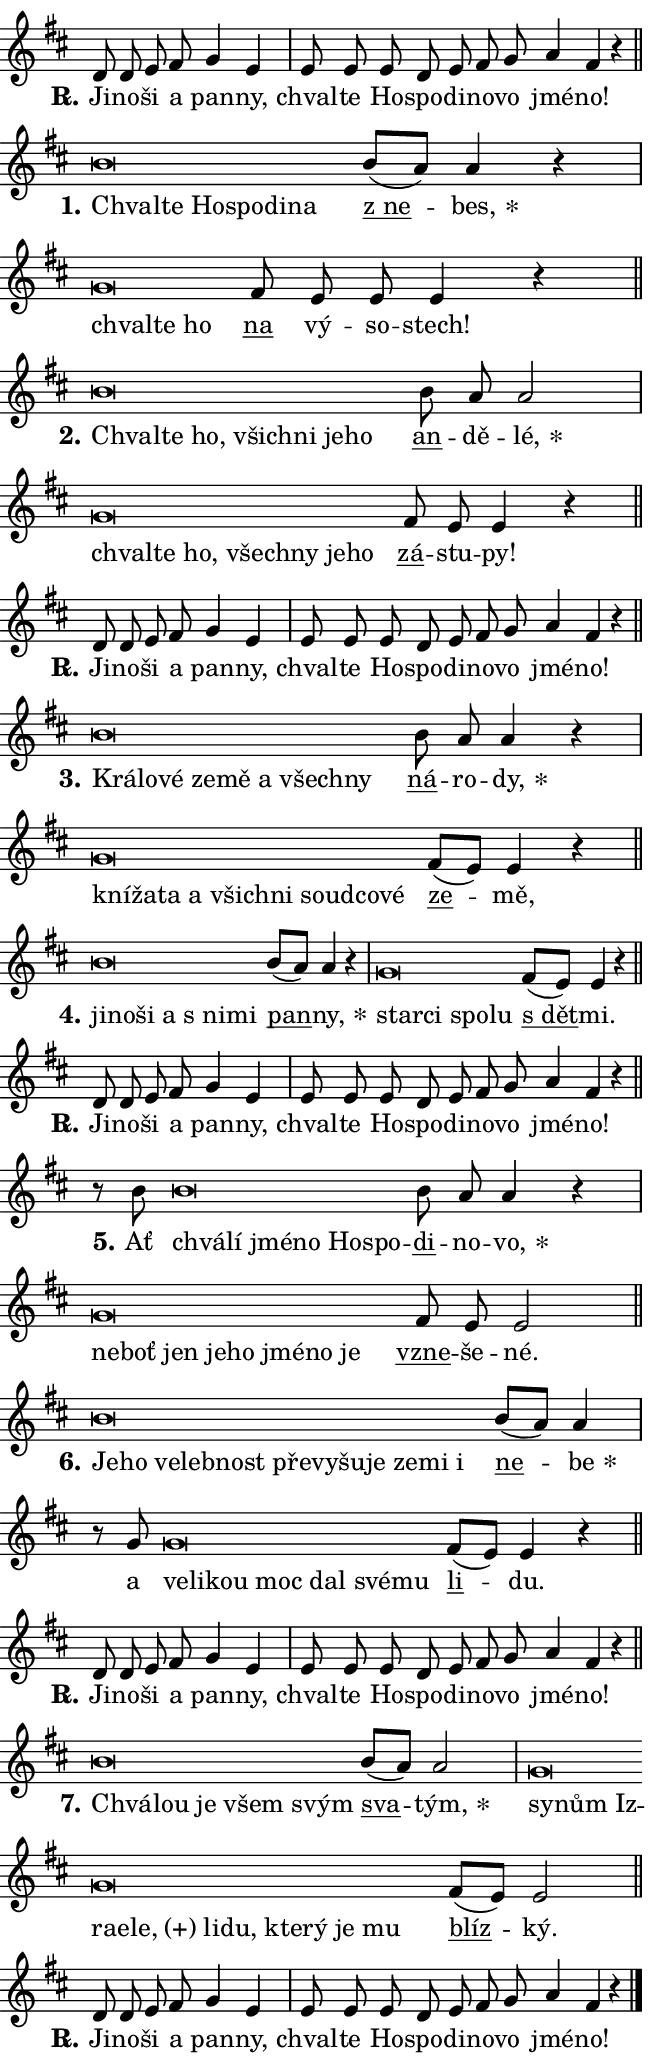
\version "2.24.0"
\header { tagline = "" }
\paper {
  indent = 0\cm
  top-margin = 0\cm
  right-margin = 0.13\cm % to fit lyric hyphens
  bottom-margin = 0\cm
  left-margin = 0\cm
  paper-width = 11\cm
  page-breaking = #ly:one-page-breaking
  system-system-spacing.basic-distance = #11
  score-system-spacing.basic-distance = #11
  ragged-last = ##f
}


%% Author: Thomas Morley
%% https://lists.gnu.org/archive/html/lilypond-user/2020-05/msg00002.html
#(define (line-position grob)
"Returns position of @var[grob} in current system:
   @code{'start}, if at first time-step
   @code{'end}, if at last time-step
   @code{'middle} otherwise
"
  (let* ((col (ly:item-get-column grob))
         (ln (ly:grob-object col 'left-neighbor))
         (rn (ly:grob-object col 'right-neighbor))
         (col-to-check-left (if (ly:grob? ln) ln col))
         (col-to-check-right (if (ly:grob? rn) rn col))
         (break-dir-left
           (and
             (ly:grob-property col-to-check-left 'non-musical #f)
             (ly:item-break-dir col-to-check-left)))
         (break-dir-right
           (and
             (ly:grob-property col-to-check-right 'non-musical #f)
             (ly:item-break-dir col-to-check-right))))
        (cond ((eqv? 1 break-dir-left) 'start)
              ((eqv? -1 break-dir-right) 'end)
              (else 'middle))))

#(define (tranparent-at-line-position vctor)
  (lambda (grob)
  "Relying on @code{line-position} select the relevant enry from @var{vctor}.
Used to determine transparency,"
    (case (line-position grob)
      ((end) (not (vector-ref vctor 0)))
      ((middle) (not (vector-ref vctor 1)))
      ((start) (not (vector-ref vctor 2))))))

noteHeadBreakVisibility =
#(define-music-function (break-visibility)(vector?)
"Makes @code{NoteHead}s transparent relying on @var{break-visibility}"
#{
  \override NoteHead.transparent =
    #(tranparent-at-line-position break-visibility)
#})

#(define delete-ledgers-for-transparent-note-heads
  (lambda (grob)
    "Reads whether a @code{NoteHead} is transparent.
If so this @code{NoteHead} is removed from @code{'note-heads} from
@var{grob}, which is supposed to be @code{LedgerLineSpanner}.
As a result ledgers are not printed for this @code{NoteHead}"
    (let* ((nhds-array (ly:grob-object grob 'note-heads))
           (nhds-list
             (if (ly:grob-array? nhds-array)
                 (ly:grob-array->list nhds-array)
                 '()))
           ;; Relies on the transparent-property being done before
           ;; Staff.LedgerLineSpanner.after-line-breaking is executed.
           ;; This is fragile ...
           (to-keep
             (remove
               (lambda (nhd)
                 (ly:grob-property nhd 'transparent #f))
               nhds-list)))
      ;; TODO find a better method to iterate over grob-arrays, similiar
      ;; to filter/remove etc for lists
      ;; For now rebuilt from scratch
      (set! (ly:grob-object grob 'note-heads)  '())
      (for-each
        (lambda (nhd)
          (ly:pointer-group-interface::add-grob grob 'note-heads nhd))
        to-keep))))

squashNotes = {
  \override NoteHead.X-extent = #'(-0.2 . 0.2)
  \override NoteHead.Y-extent = #'(-0.75 . 0)
  \override NoteHead.stencil =
    #(lambda (grob)
       (let ((pos (ly:grob-property grob 'staff-position)))
         (begin
           (if (< pos -7) (display "ERROR: Lower brevis then expected\n") (display ""))
           (if (<= pos -6) ly:text-interface::print ly:note-head::print))))
}
unSquashNotes = {
  \revert NoteHead.X-extent
  \revert NoteHead.Y-extent
  \revert NoteHead.stencil
}

hideNotes = \noteHeadBreakVisibility #begin-of-line-visible
unHideNotes = \noteHeadBreakVisibility #all-visible

% work-around for resetting accidentals
% https://lilypond.org/doc/v2.23/Documentation/notation/displaying-rhythms#unmetered-music
cadenzaMeasure = {
  \cadenzaOff
  \partial 1024 s1024
  \cadenzaOn
}

#(define-markup-command (accent layout props text) (markup?)
  "Underline accented syllable"
  (interpret-markup layout props
    #{\markup \override #'(offset . 4.3) \underline { #text }#}))

responsum = \markup \concat {
  "R" \hspace #-1.05 \path #0.1 #'((moveto 0 0.07) (lineto 0.9 0.8)) \hspace #0.05 "."
}

spaceSize = #0.6828661417322834 % exact space size for TeX Gyre Schola

\layout {
  \context {
    \Staff
    \remove "Time_signature_engraver"
    \override LedgerLineSpanner.after-line-breaking = #delete-ledgers-for-transparent-note-heads
  }
  \context {
    \Lyrics {
      \override LyricSpace.minimum-distance = \spaceSize
      \override LyricText.font-name = #"TeX Gyre Schola"
      \override LyricText.font-size = 1
      \override StanzaNumber.font-name = #"TeX Gyre Schola Bold"
      \override StanzaNumber.font-size = 1
    }
  }
  \context {
    \Score 
    \override NoteHead.text =
      #(lambda (grob) 
        (let ((pos (ly:grob-property grob 'staff-position)))
          #{\markup {
            \combine
              \halign #-0.55 \raise #(if (= pos -6) 0 0.5) \override #'(thickness . 2) \draw-line #'(3.2 . 0)
              \musicglyph "noteheads.sM1"
          }#}))
  }
}

% magnetic-lyrics.ily
%
%   written by
%     Jean Abou Samra <jean@abou-samra.fr>
%     Werner Lemberg <wl@gnu.org>
%
%   adapted by
%     Jiri Hon <jiri.hon@gmail.com>
%
% Version 2022-Apr-15

% https://www.mail-archive.com/lilypond-user@gnu.org/msg149350.html

#(define (Left_hyphen_pointer_engraver context)
   "Collect syllable-hyphen-syllable occurrences in lyrics and store
them in properties.  This engraver only looks to the left.  For
example, if the lyrics input is @code{foo -- bar}, it does the
following.

@itemize @bullet
@item
Set the @code{text} property of the @code{LyricHyphen} grob between
@q{foo} and @q{bar} to @code{foo}.

@item
Set the @code{left-hyphen} property of the @code{LyricText} grob with
text @q{foo} to the @code{LyricHyphen} grob between @q{foo} and
@q{bar}.
@end itemize

Use this auxiliary engraver in combination with the
@code{lyric-@/text::@/apply-@/magnetic-@/offset!} hook."
   (let ((hyphen #f)
         (text #f))
     (make-engraver
      (acknowledgers
       ((lyric-syllable-interface engraver grob source-engraver)
        (set! text grob)))
      (end-acknowledgers
       ((lyric-hyphen-interface engraver grob source-engraver)
        ;(when (not (grob::has-interface grob 'lyric-space-interface))
          (set! hyphen grob)));)
      ((stop-translation-timestep engraver)
       (when (and text hyphen)
         (ly:grob-set-object! text 'left-hyphen hyphen))
       (set! text #f)
       (set! hyphen #f)))))

#(define (lyric-text::apply-magnetic-offset! grob)
   "If the space between two syllables is less than the value in
property @code{LyricText@/.details@/.squash-threshold}, move the right
syllable to the left so that it gets concatenated with the left
syllable.

Use this function as a hook for
@code{LyricText@/.after-@/line-@/breaking} if the
@code{Left_@/hyphen_@/pointer_@/engraver} is active."
   (let ((hyphen (ly:grob-object grob 'left-hyphen #f)))
     (when hyphen
       (let ((left-text (ly:spanner-bound hyphen LEFT)))
         (when (grob::has-interface left-text 'lyric-syllable-interface)
           (let* ((common (ly:grob-common-refpoint grob left-text X))
                  (this-x-ext (ly:grob-extent grob common X))
                  (left-x-ext
                   (begin
                     ;; Trigger magnetism for left-text.
                     (ly:grob-property left-text 'after-line-breaking)
                     (ly:grob-extent left-text common X)))
                  ;; `delta` is the gap width between two syllables.
                  (delta (- (interval-start this-x-ext)
                            (interval-end left-x-ext)))
                  (details (ly:grob-property grob 'details))
                  (threshold (assoc-get 'squash-threshold details 0.2)))
             (when (< delta threshold)
               (let* (;; We have to manipulate the input text so that
                      ;; ligatures crossing syllable boundaries are not
                      ;; disabled.  For languages based on the Latin
                      ;; script this is essentially a beautification.
                      ;; However, for non-Western scripts it can be a
                      ;; necessity.
                      (lt (ly:grob-property left-text 'text))
                      (rt (ly:grob-property grob 'text))
                      (is-space (grob::has-interface hyphen 'lyric-space-interface))
                      (space (if is-space " " ""))
                      (extra-delta (if is-space spaceSize 0))
                      ;; Append new syllable.
                      (ltrt-space (if (and (string? lt) (string? rt))
                                (string-append lt space rt)
                                (make-concat-markup (list lt space rt))))
                      ;; Right-align `ltrt` to the right side.
                      (ltrt-space-markup (grob-interpret-markup
                               grob
                               (make-translate-markup
                                (cons (interval-length this-x-ext) 0)
                                (make-right-align-markup ltrt-space)))))
                 (begin
                   ;; Don't print `left-text`.
                   (ly:grob-set-property! left-text 'stencil #f)
                   ;; Set text and stencil (which holds all collected
                   ;; syllables so far) and shift it to the left.
                   (ly:grob-set-property! grob 'text ltrt-space)
                   (ly:grob-set-property! grob 'stencil ltrt-space-markup)
                   (ly:grob-translate-axis! grob (- (- delta extra-delta)) X))))))))))


#(define (lyric-hyphen::displace-bounds-first grob)
   ;; Make very sure this callback isn't triggered too early.
   (let ((left (ly:spanner-bound grob LEFT))
         (right (ly:spanner-bound grob RIGHT)))
     (ly:grob-property left 'after-line-breaking)
     (ly:grob-property right 'after-line-breaking)
     (ly:lyric-hyphen::print grob)))

squashThreshold = #0.4

\layout {
  \context {
    \Lyrics
    \consists #Left_hyphen_pointer_engraver
    \override LyricText.after-line-breaking =
      #lyric-text::apply-magnetic-offset!
    \override LyricHyphen.stencil = #lyric-hyphen::displace-bounds-first
    \override LyricText.details.squash-threshold = \squashThreshold
    \override LyricHyphen.minimum-distance = 0
    \override LyricHyphen.minimum-length = \squashThreshold
  }
}

squashText = \override LyricText.details.squash-threshold = 9999
unSquashText = \override LyricText.details.squash-threshold = \squashThreshold

leftText = \override LyricText.self-alignment-X = #LEFT
unLeftText = \revert LyricText.self-alignment-X

starOffset = #(lambda (grob) 
                (let ((x_offset (ly:self-alignment-interface::aligned-on-x-parent grob)))
                  (if (= x_offset 0) 0 (+ x_offset 1.2))))

star = #(define-music-function (syllable)(string?)
"Append star separator at the end of a syllable"
#{
  \once \override LyricText.X-offset = #starOffset
  \lyricmode { \markup {
    #syllable
    \override #'((font-name . "TeX Gyre Schola Bold")) \hspace #0.2 \lower #0.65 \larger "*"
  } }
#})

starAccent = #(define-music-function (syllable)(string?)
"Append star separator at the end of a syllable and make accent"
#{
  \once \override LyricText.X-offset = #starOffset
  \lyricmode { \markup {
    \accent #syllable
    \override #'((font-name . "TeX Gyre Schola Bold")) \hspace #0.2 \lower #0.65 \larger "*"
  } }
#})

breath = #(define-music-function (syllable)(string?)
"Append breathing indicator at the end of a syllable"
#{
  \lyricmode { \markup { #syllable "+" } }
#})

optionalBreath = #(define-music-function (syllable)(string?)
"Append optional breathing indicator at the end of a syllable"
#{
  \lyricmode { \markup { #syllable "(+)" } }
#})


\score {
    <<
        \new Voice = "melody" { \cadenzaOn \key d \major \relative { d'8 d e fis g4 e \cadenzaMeasure \bar "|" e8 e \bar "" e d e \bar "" fis g a4 fis r \cadenzaMeasure \bar "||" \break } }
        \new Lyrics \lyricsto "melody" { \lyricmode { \set stanza = \responsum
Ji -- no -- ši a pan -- ny, chval -- te Ho -- spo -- di -- no -- vo jmé -- no! } }
    >>
    \layout {}
}

\score {
    <<
        \new Voice = "melody" { \cadenzaOn \key d \major \relative { \squashNotes b'\breve*1/16 \hideNotes \breve*1/16 \bar "" \breve*1/16 \bar "" \breve*1/16 \bar "" \breve*1/16 \breve*1/16 \bar "" \unHideNotes \unSquashNotes \bar "" b8[( a)] a4 r \cadenzaMeasure \bar "|" \squashNotes g\breve*1/16 \hideNotes \breve*1/16 \breve*1/16 \bar "" \unHideNotes \unSquashNotes \bar "" fis8 e e e4 r \cadenzaMeasure \bar "||" \break } }
        \new Lyrics \lyricsto "melody" { \lyricmode { \set stanza = "1."
\leftText Chval -- \squashText te Ho -- spo -- di -- na \unLeftText \unSquashText \markup \accent "z ne" -- \star bes, \leftText chval -- \squashText te ho \unLeftText \unSquashText \markup \accent na vý -- so -- stech! } }
    >>
    \layout {}
}

\score {
    <<
        \new Voice = "melody" { \cadenzaOn \key d \major \relative { \squashNotes b'\breve*1/16 \hideNotes \breve*1/16 \bar "" \breve*1/16 \bar "" \breve*1/16 \bar "" \breve*1/16 \bar "" \breve*1/16 \breve*1/16 \bar "" \unHideNotes \unSquashNotes \bar "" b8 a a2 \cadenzaMeasure \bar "|" \squashNotes g\breve*1/16 \hideNotes \breve*1/16 \bar "" \breve*1/16 \bar "" \breve*1/16 \bar "" \breve*1/16 \bar "" \breve*1/16 \breve*1/16 \bar "" \unHideNotes \unSquashNotes \bar "" fis8 e e4 r \cadenzaMeasure \bar "||" \break } }
        \new Lyrics \lyricsto "melody" { \lyricmode { \set stanza = "2."
\leftText Chval -- \squashText te ho, všich -- ni je -- ho \unLeftText \unSquashText \markup \accent an -- dě -- \star lé, \leftText chval -- \squashText te ho, všech -- ny je -- ho \unLeftText \unSquashText \markup \accent zá -- stu -- py! } }
    >>
    \layout {}
}

\score {
    <<
        \new Voice = "melody" { \cadenzaOn \key d \major \relative { d'8 d e fis g4 e \cadenzaMeasure \bar "|" e8 e \bar "" e d e \bar "" fis g a4 fis r \cadenzaMeasure \bar "||" \break } }
        \new Lyrics \lyricsto "melody" { \lyricmode { \set stanza = \responsum
Ji -- no -- ši a pan -- ny, chval -- te Ho -- spo -- di -- no -- vo jmé -- no! } }
    >>
    \layout {}
}

\score {
    <<
        \new Voice = "melody" { \cadenzaOn \key d \major \relative { \squashNotes b'\breve*1/16 \hideNotes \breve*1/16 \bar "" \breve*1/16 \bar "" \breve*1/16 \bar "" \breve*1/16 \bar "" \breve*1/16 \bar "" \breve*1/16 \breve*1/16 \bar "" \unHideNotes \unSquashNotes \bar "" b8 a a4 r \cadenzaMeasure \bar "|" \squashNotes g\breve*1/16 \hideNotes \breve*1/16 \bar "" \breve*1/16 \bar "" \breve*1/16 \bar "" \breve*1/16 \bar "" \breve*1/16 \bar "" \breve*1/16 \bar "" \breve*1/16 \breve*1/16 \bar "" \unHideNotes \unSquashNotes \bar "" fis8[( e)] e4 r \cadenzaMeasure \bar "||" \break } }
        \new Lyrics \lyricsto "melody" { \lyricmode { \set stanza = "3."
\leftText Krá -- \squashText lo -- vé ze -- mě a všech -- ny \unLeftText \unSquashText \markup \accent ná -- ro -- \star dy, \leftText kní -- \squashText ža -- ta a všich -- ni soud -- co -- vé \unLeftText \unSquashText \markup \accent ze -- mě, } }
    >>
    \layout {}
}

\score {
    <<
        \new Voice = "melody" { \cadenzaOn \key d \major \relative { \squashNotes b'\breve*1/16 \hideNotes \breve*1/16 \bar "" \breve*1/16 \bar "" \breve*1/16 \bar "" \breve*1/16 \breve*1/16 \bar "" \unHideNotes \unSquashNotes \bar "" b8[( a)] a4 r \cadenzaMeasure \bar "|" \squashNotes g\breve*1/16 \hideNotes \breve*1/16 \bar "" \breve*1/16 \breve*1/16 \bar "" \unHideNotes \unSquashNotes \bar "" fis8[( e)] e4 r \cadenzaMeasure \bar "||" \break } }
        \new Lyrics \lyricsto "melody" { \lyricmode { \set stanza = "4."
\leftText ji -- \squashText no -- ši a "s ni" -- mi \unLeftText \unSquashText \markup \accent pan -- \star ny, \leftText star -- \squashText ci spo -- lu \unLeftText \unSquashText \markup \accent "s dět" -- mi. } }
    >>
    \layout {}
}

\score {
    <<
        \new Voice = "melody" { \cadenzaOn \key d \major \relative { d'8 d e fis g4 e \cadenzaMeasure \bar "|" e8 e \bar "" e d e \bar "" fis g a4 fis r \cadenzaMeasure \bar "||" \break } }
        \new Lyrics \lyricsto "melody" { \lyricmode { \set stanza = \responsum
Ji -- no -- ši a pan -- ny, chval -- te Ho -- spo -- di -- no -- vo jmé -- no! } }
    >>
    \layout {}
}

\score {
    <<
        \new Voice = "melody" { \cadenzaOn \key d \major \relative { r8 b'8 \squashNotes b\breve*1/16 \hideNotes \breve*1/16 \bar "" \breve*1/16 \bar "" \breve*1/16 \bar "" \breve*1/16 \breve*1/16 \bar "" \unHideNotes \unSquashNotes \bar "" b8 a a4 r \cadenzaMeasure \bar "|" \squashNotes g\breve*1/16 \hideNotes \breve*1/16 \bar "" \breve*1/16 \bar "" \breve*1/16 \bar "" \breve*1/16 \bar "" \breve*1/16 \bar "" \breve*1/16 \breve*1/16 \bar "" \unHideNotes \unSquashNotes \bar "" fis8 e e2 \cadenzaMeasure \bar "||" \break } }
        \new Lyrics \lyricsto "melody" { \lyricmode { \set stanza = "5."
Ať \leftText chvá -- \squashText lí jmé -- no Ho -- spo -- \unLeftText \unSquashText \markup \accent di -- no -- \star vo, \leftText ne -- \squashText boť jen je -- ho jmé -- no je \unLeftText \unSquashText \markup \accent vzne -- še -- né. } }
    >>
    \layout {}
}

\score {
    <<
        \new Voice = "melody" { \cadenzaOn \key d \major \relative { \squashNotes b'\breve*1/16 \hideNotes \breve*1/16 \bar "" \breve*1/16 \bar "" \breve*1/16 \bar "" \breve*1/16 \bar "" \breve*1/16 \bar "" \breve*1/16 \bar "" \breve*1/16 \bar "" \breve*1/16 \bar "" \breve*1/16 \bar "" \breve*1/16 \breve*1/16 \bar "" \unHideNotes \unSquashNotes \bar "" b8[( a)] a4 \cadenzaMeasure \bar "|" r8 g8 \squashNotes g\breve*1/16 \hideNotes \breve*1/16 \bar "" \breve*1/16 \bar "" \breve*1/16 \bar "" \breve*1/16 \bar "" \breve*1/16 \breve*1/16 \bar "" \unHideNotes \unSquashNotes \bar "" fis8[( e)] e4 r \cadenzaMeasure \bar "||" \break } }
        \new Lyrics \lyricsto "melody" { \lyricmode { \set stanza = "6."
\leftText Je -- \squashText ho ve -- leb -- nost pře -- vy -- šu -- je ze -- mi i \unLeftText \unSquashText \markup \accent ne -- \star be a \leftText ve -- \squashText li -- kou moc dal své -- mu \unLeftText \unSquashText \markup \accent li -- du. } }
    >>
    \layout {}
}

\score {
    <<
        \new Voice = "melody" { \cadenzaOn \key d \major \relative { d'8 d e fis g4 e \cadenzaMeasure \bar "|" e8 e \bar "" e d e \bar "" fis g a4 fis r \cadenzaMeasure \bar "||" \break } }
        \new Lyrics \lyricsto "melody" { \lyricmode { \set stanza = \responsum
Ji -- no -- ši a pan -- ny, chval -- te Ho -- spo -- di -- no -- vo jmé -- no! } }
    >>
    \layout {}
}

\score {
    <<
        \new Voice = "melody" { \cadenzaOn \key d \major \relative { \squashNotes b'\breve*1/16 \hideNotes \breve*1/16 \bar "" \breve*1/16 \bar "" \breve*1/16 \breve*1/16 \bar "" \unHideNotes \unSquashNotes \bar "" b8[( a)] a2 \cadenzaMeasure \bar "|" \squashNotes g\breve*1/16 \hideNotes \breve*1/16 \bar "" \breve*1/16 \bar "" \breve*1/16 \bar "" \breve*1/16 \bar "" \breve*1/16 \bar "" \breve*1/16 \bar "" \breve*1/16 \bar "" \breve*1/16 \bar "" \breve*1/16 \bar "" \breve*1/16 \breve*1/16 \bar "" \unHideNotes \unSquashNotes \bar "" fis8[( e)] e2 \cadenzaMeasure \bar "||" \break } }
        \new Lyrics \lyricsto "melody" { \lyricmode { \set stanza = "7."
\leftText Chvá -- \squashText lou je všem svým \unLeftText \unSquashText \markup \accent sva -- \star tým, \leftText sy -- \squashText nům Iz -- ra -- e -- \optionalBreath le, li -- du, kte -- rý je mu \unLeftText \unSquashText \markup \accent blíz -- ký. } }
    >>
    \layout {}
}

\score {
    <<
        \new Voice = "melody" { \cadenzaOn \key d \major \relative { d'8 d e fis g4 e \cadenzaMeasure \bar "|" e8 e \bar "" e d e \bar "" fis g a4 fis r \cadenzaMeasure \bar "||" \break } \bar "|." }
        \new Lyrics \lyricsto "melody" { \lyricmode { \set stanza = \responsum
Ji -- no -- ši a pan -- ny, chval -- te Ho -- spo -- di -- no -- vo jmé -- no! } }
    >>
    \layout {}
}
